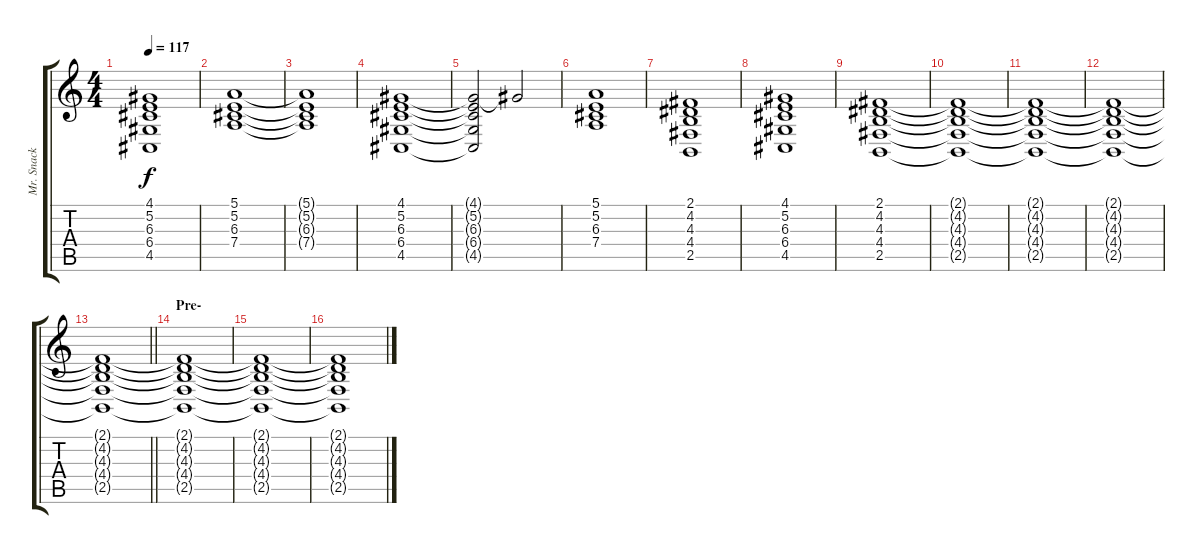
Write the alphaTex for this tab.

\track ("Mr. Snack" "Mr. Snack") {instrument pad7halo}
\staff {score tabs}
\tuning (E4 B3 G3 D3 A2 E2) {hide}
\ts (4 4)
\tempo 117
\clef g2
\ks c
(4.1{t} 5.2{t} 6.3{t} 6.4{t} 4.5{t}).1{dy f} |
(5.1 5.2 6.3 7.4).1 |
(5.1{t} 5.2{t} 6.3{t} 7.4{t}).1 |
(4.1 5.2 6.3 6.4 4.5).1 |
(4.1{t} 5.2{t} 6.3{t} 6.4{t} 4.5{t}).2 4.1{t}.2 |
(5.1 5.2 6.3 7.4).1 |
(2.1 4.2 4.3 4.4 2.5).1 |
(4.1 5.2 6.3 6.4 4.5).1 |
(2.1 4.2 4.3 4.4 2.5).1 |
(2.1{t} 4.2{t} 4.3{t} 4.4{t} 2.5{t}).1 |
(2.1{t} 4.2{t} 4.3{t} 4.4{t} 2.5{t}).1 |
(2.1{t} 4.2{t} 4.3{t} 4.4{t} 2.5{t}).1 |
\barLineRight lightlight
(2.1{t} 4.2{t} 4.3{t} 4.4{t} 2.5{t}).1 |
\section ("" "Pre-")
(2.1{t} 4.2{t} 4.3{t} 4.4{t} 2.5{t}).1 |
(2.1{t} 4.2{t} 4.3{t} 4.4{t} 2.5{t}).1 |
(2.1{t} 4.2{t} 4.3{t} 4.4{t} 2.5{t}).1
